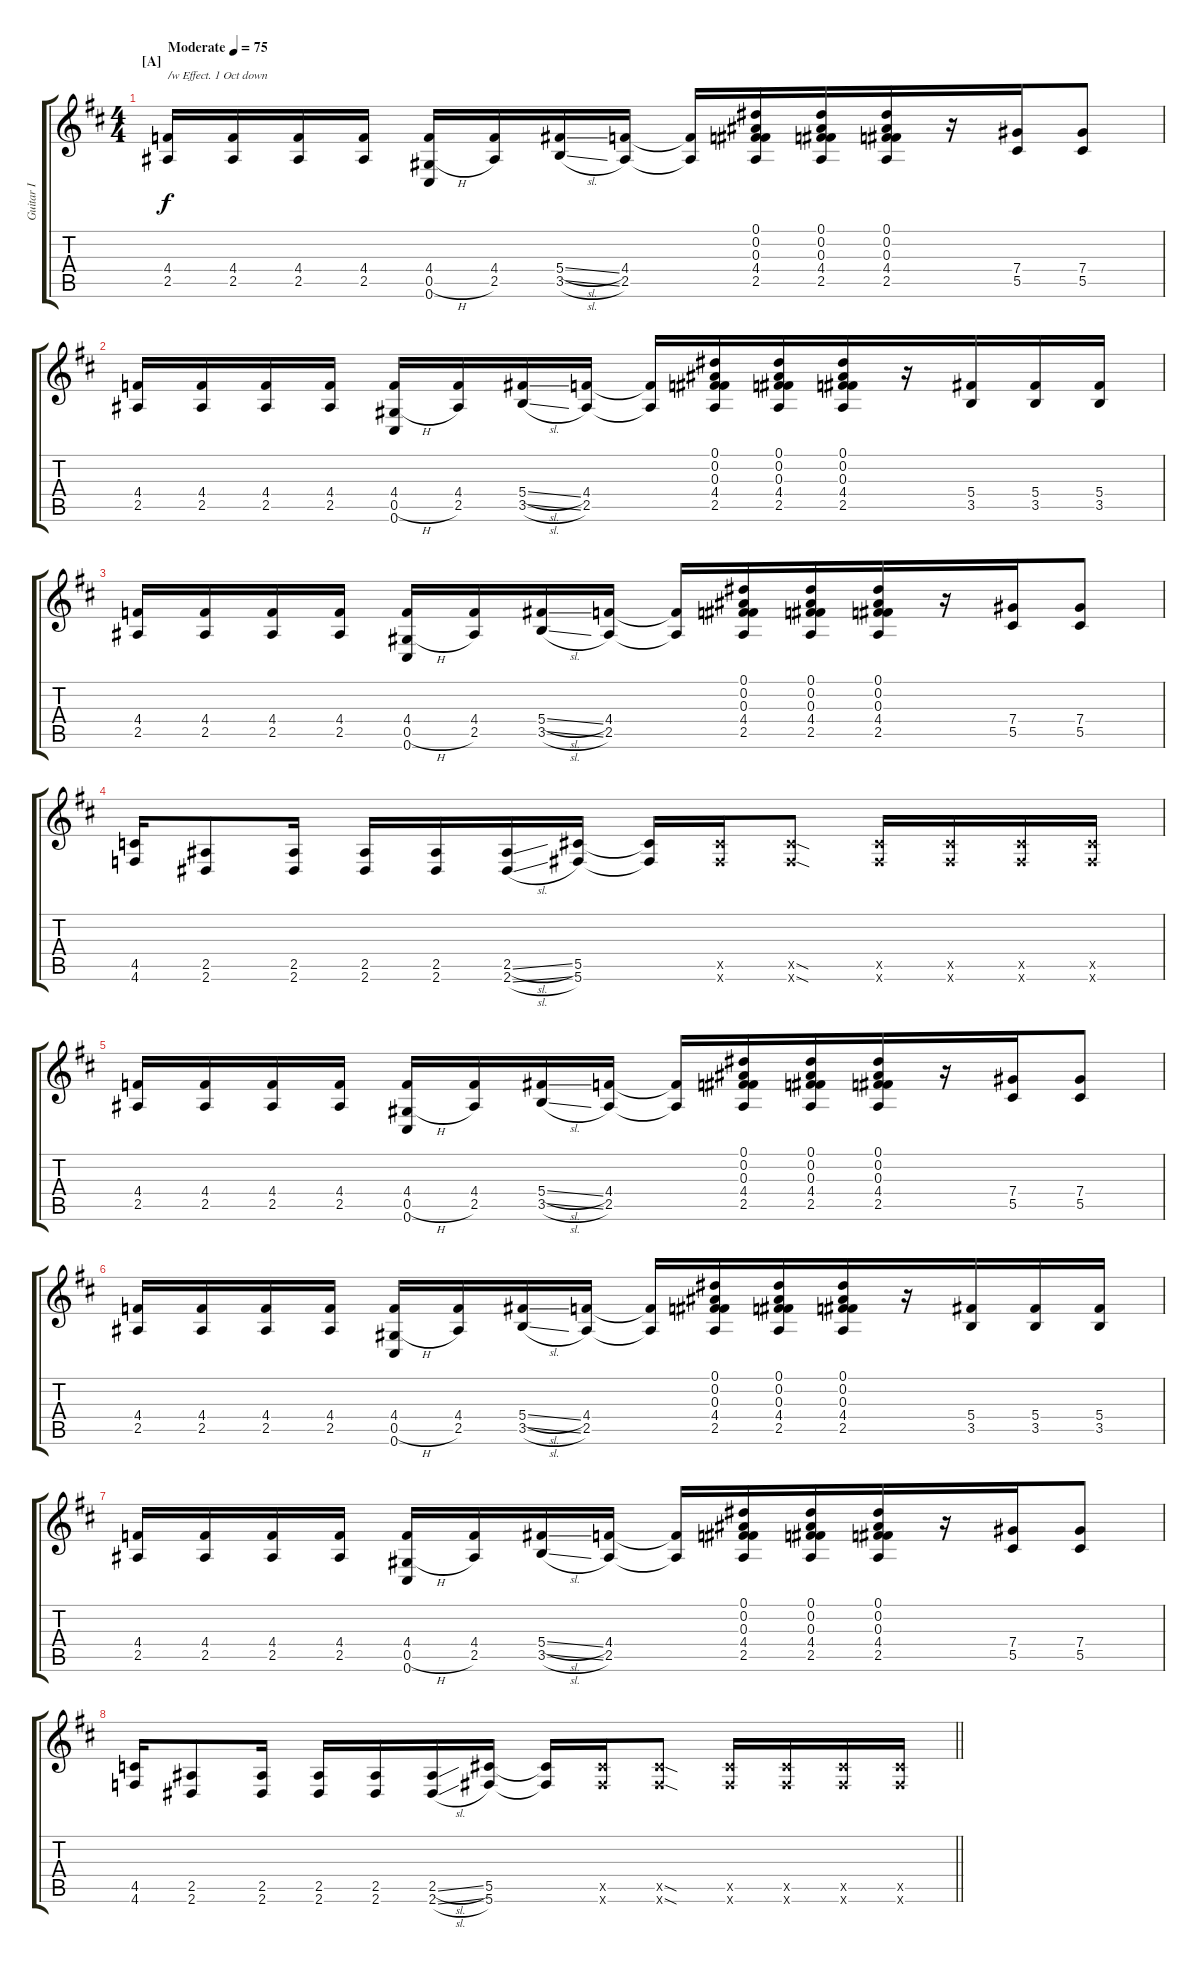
\track ("Guitar I" "Guitar I") {instrument overdrivenguitar}
\staff {score tabs}
\tuning (Eb4 Bb3 Gb3 Db3 Ab2 Db2) {hide}
\ts (4 4)
\section ("" "[A]")
\tempo (75 "Moderate")
\clef g2
\ks d
(4.4 2.5).16{txt "/w Effect. 1 Oct down" dy f instrument overdrivenguitar} (4.4 2.5).16{beam merge} (4.4 2.5).16 (4.4 2.5).16 (4.4 0.5{h} 0.6).16 (4.4 2.5).16 (5.4{sl} 3.5{sl}).16 (4.4 2.5).16 (4.4{t} 2.5{t}).16 (0.1 0.2 0.3 4.4 2.5).16 (0.1 0.2 0.3 4.4 2.5).16 (0.1 0.2 0.3 4.4 2.5).16{beam merge} r.16 (7.4 5.5).16 (7.4 5.5).8 |
\ks bminor
(4.4 2.5).16 (4.4 2.5).16{beam merge} (4.4 2.5).16 (4.4 2.5).16 (4.4 0.5{h} 0.6).16 (4.4 2.5).16 (5.4{sl} 3.5{sl}).16 (4.4 2.5).16 (4.4{t} 2.5{t}).16 (0.1 0.2 0.3 4.4 2.5).16 (0.1 0.2 0.3 4.4 2.5).16 (0.1 0.2 0.3 4.4 2.5).16{beam merge} r.16 (5.4 3.5).16 (5.4 3.5).16 (5.4 3.5).16 |
(4.4 2.5).16 (4.4 2.5).16{beam merge} (4.4 2.5).16 (4.4 2.5).16 (4.4 0.5{h} 0.6).16 (4.4 2.5).16 (5.4{sl} 3.5{sl}).16 (4.4 2.5).16 (4.4{t} 2.5{t}).16 (0.1 0.2 0.3 4.4 2.5).16 (0.1 0.2 0.3 4.4 2.5).16 (0.1 0.2 0.3 4.4 2.5).16{beam merge} r.16 (7.4 5.5).16 (7.4 5.5).8 |
(4.5 4.6).16 (2.5 2.6).8 (2.5 2.6).16 (2.5 2.6).16 (2.5 2.6).16 (2.5{sl} 2.6{sl}).16 (5.5 5.6).16 (5.5{t} 5.6{t}).16 (5.5{x} 5.6{x}).16 (5.5{sod x} 5.6{sod x}).8 (5.5{x} 5.6{x}).16 (5.5{x} 5.6{x}).16 (5.5{x} 5.6{x}).16 (5.5{x} 5.6{x}).16 |
\ks d
(4.4 2.5).16 (4.4 2.5).16{beam merge} (4.4 2.5).16 (4.4 2.5).16 (4.4 0.5{h} 0.6).16 (4.4 2.5).16 (5.4{sl} 3.5{sl}).16 (4.4 2.5).16 (4.4{t} 2.5{t}).16 (0.1 0.2 0.3 4.4 2.5).16 (0.1 0.2 0.3 4.4 2.5).16 (0.1 0.2 0.3 4.4 2.5).16{beam merge} r.16 (7.4 5.5).16 (7.4 5.5).8 |
\ks bminor
(4.4 2.5).16 (4.4 2.5).16{beam merge} (4.4 2.5).16 (4.4 2.5).16 (4.4 0.5{h} 0.6).16 (4.4 2.5).16 (5.4{sl} 3.5{sl}).16 (4.4 2.5).16 (4.4{t} 2.5{t}).16 (0.1 0.2 0.3 4.4 2.5).16 (0.1 0.2 0.3 4.4 2.5).16 (0.1 0.2 0.3 4.4 2.5).16{beam merge} r.16 (5.4 3.5).16 (5.4 3.5).16 (5.4 3.5).16 |
(4.4 2.5).16 (4.4 2.5).16{beam merge} (4.4 2.5).16 (4.4 2.5).16 (4.4 0.5{h} 0.6).16 (4.4 2.5).16 (5.4{sl} 3.5{sl}).16 (4.4 2.5).16 (4.4{t} 2.5{t}).16 (0.1 0.2 0.3 4.4 2.5).16 (0.1 0.2 0.3 4.4 2.5).16 (0.1 0.2 0.3 4.4 2.5).16{beam merge} r.16 (7.4 5.5).16 (7.4 5.5).8 |
\barLineRight lightlight
(4.5 4.6).16 (2.5 2.6).8 (2.5 2.6).16 (2.5 2.6).16 (2.5 2.6).16 (2.5{sl} 2.6{sl}).16 (5.5 5.6).16 (5.5{t} 5.6{t}).16 (5.5{x} 5.6{x}).16 (5.5{sod x} 5.6{sod x}).8 (5.5{x} 5.6{x}).16 (5.5{x} 5.6{x}).16 (5.5{x} 5.6{x}).16 (5.5{x} 5.6{x}).16
